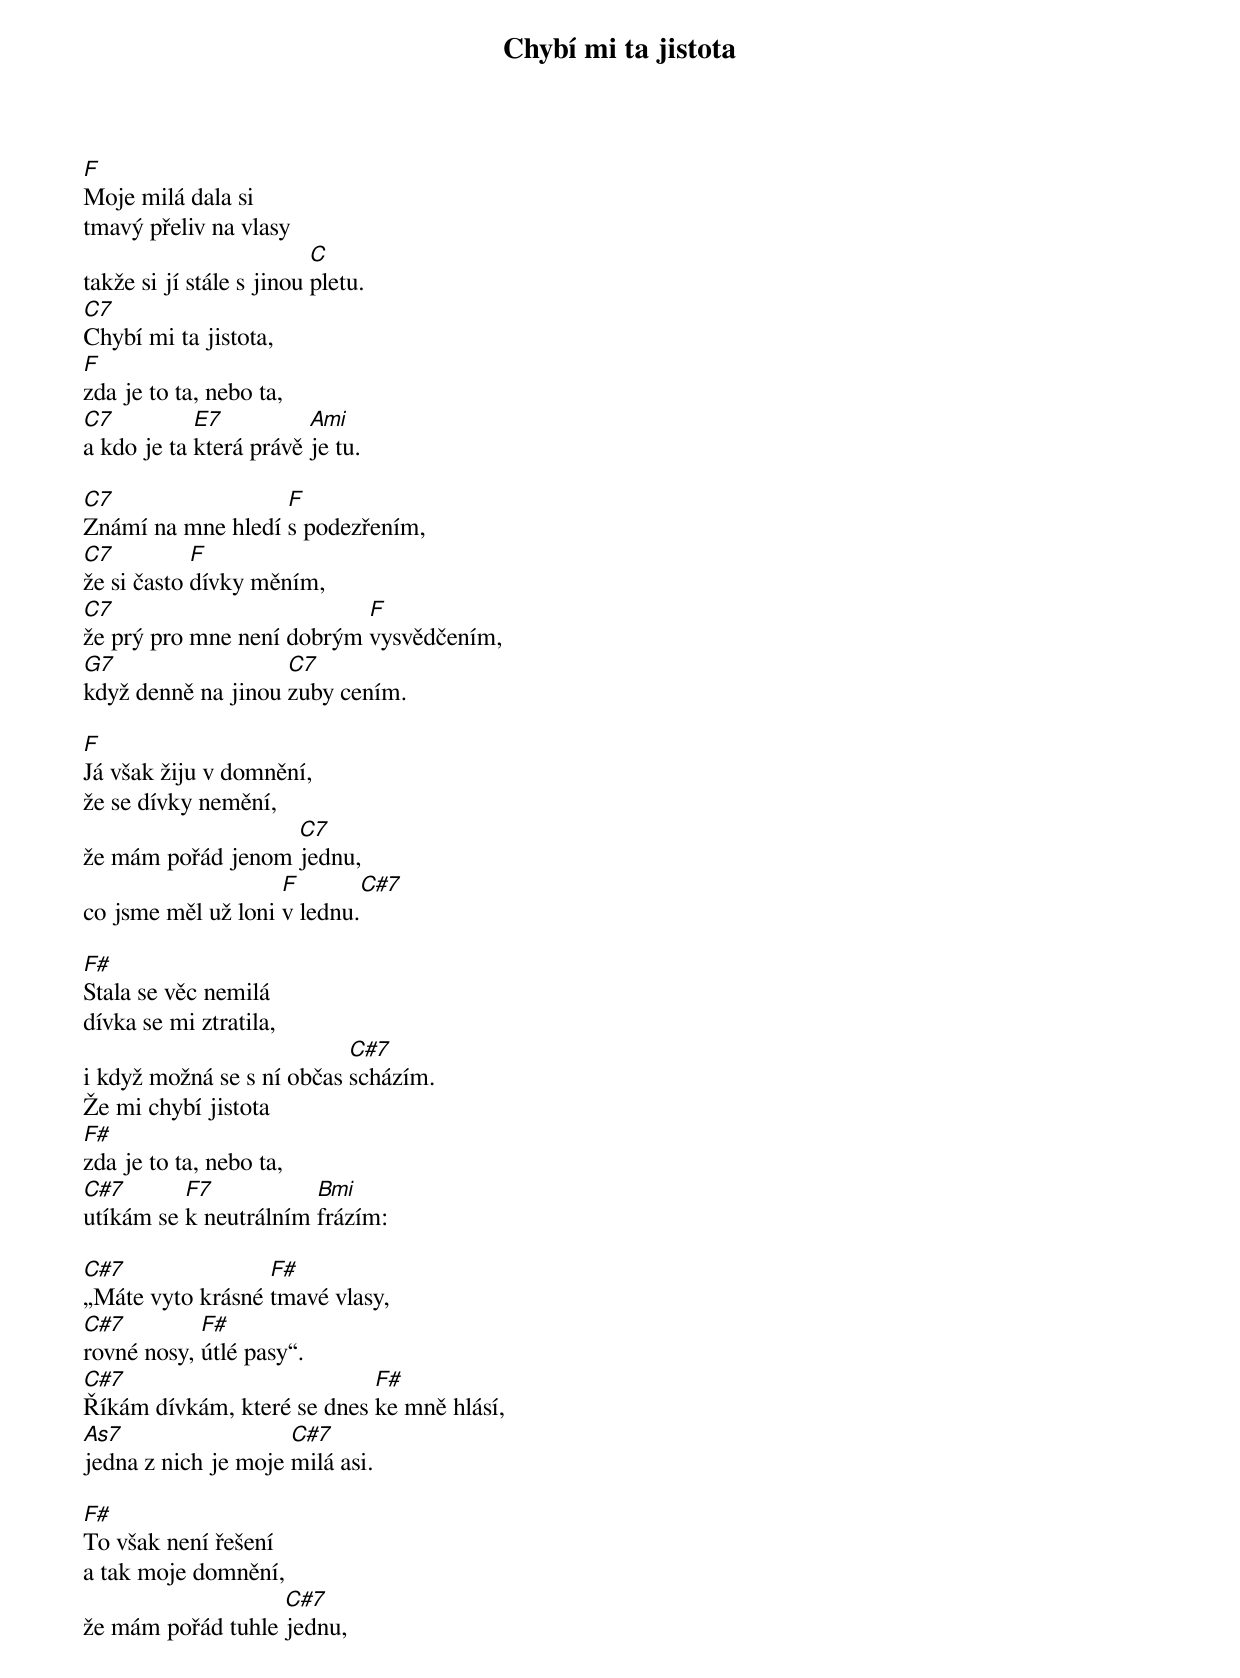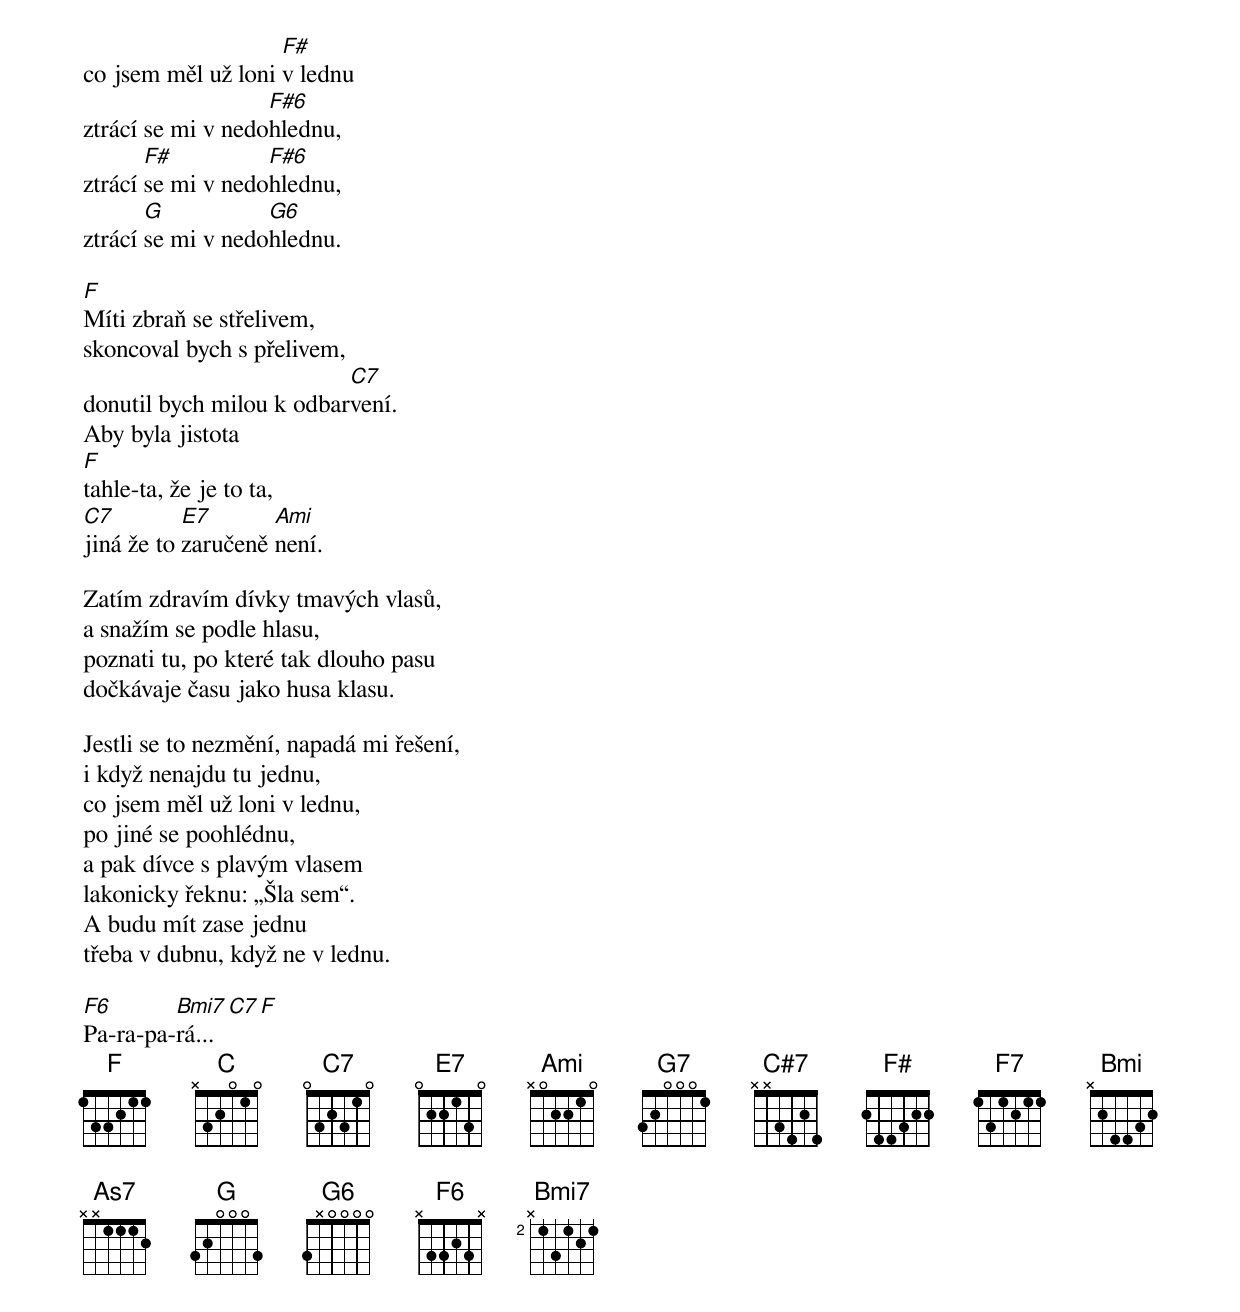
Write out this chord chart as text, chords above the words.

Chybí mi ta jistota

F
Moje milá dala si
tmavý přeliv na vlasy
                          C
takže si jí stále s jinou pletu.
C7
Chybí mi ta jistota,
F
zda je to ta, nebo ta,
C7          E7          Ami
a kdo je ta která právě je tu.

C7                 F
Známí na mne hledí s podezřením,
C7          F
že si často dívky měním,
C7                         F
že prý pro mne není dobrým vysvědčením,
G7                  C7
když denně na jinou zuby cením.

F
Já však žiju v domnění,
že se dívky nemění,
                   C7
že mám pořád jenom jednu,
                    F        C#7
co jsme měl už loni v lednu.

F#
Stala se věc nemilá
dívka se mi ztratila,
                           C#7
i když možná se s ní občas scházím.
Že mi chybí jistota
F#
zda je to ta, nebo ta,
C#7       F7           Bmi
utíkám se k neutrálním frázím:

C#7               F#
„Máte vyto krásné tmavé vlasy,
C#7         F#
rovné nosy, útlé pasy“.
C#7                         F#
Říkám dívkám, které se dnes ke mně hlásí,
As7                  C#7
jedna z nich je moje milá asi.

F#
To však není řešení
a tak moje domnění,
                   C#7
že mám pořád tuhle jednu,
                    F#
co jsem měl už loni v lednu
                   F#6
ztrácí se mi v nedohlednu,
       F#          F#6
ztrácí se mi v nedohlednu,
       G           G6
ztrácí se mi v nedohlednu.

F
Míti zbraň se střelivem,
skoncoval bych s přelivem,
                          C7
donutil bych milou k odbarvení.
Aby byla jistota
F
tahle-ta, že je to ta,
C7         E7       Ami
jiná že to zaručeně není.

Zatím zdravím dívky tmavých vlasů,
a snažím se podle hlasu,
poznati tu, po které tak dlouho pasu
dočkávaje času jako husa klasu.

Jestli se to nezmění, napadá mi řešení,
i když nenajdu tu jednu,
co jsem měl už loni v lednu,
po jiné se poohlédnu,
a pak dívce s plavým vlasem
lakonicky řeknu: „Šla sem“.
A budu mít zase jednu
třeba v dubnu, když ne v lednu.

F6       Bmi7  C7 F
Pa-ra-pa-rá...
